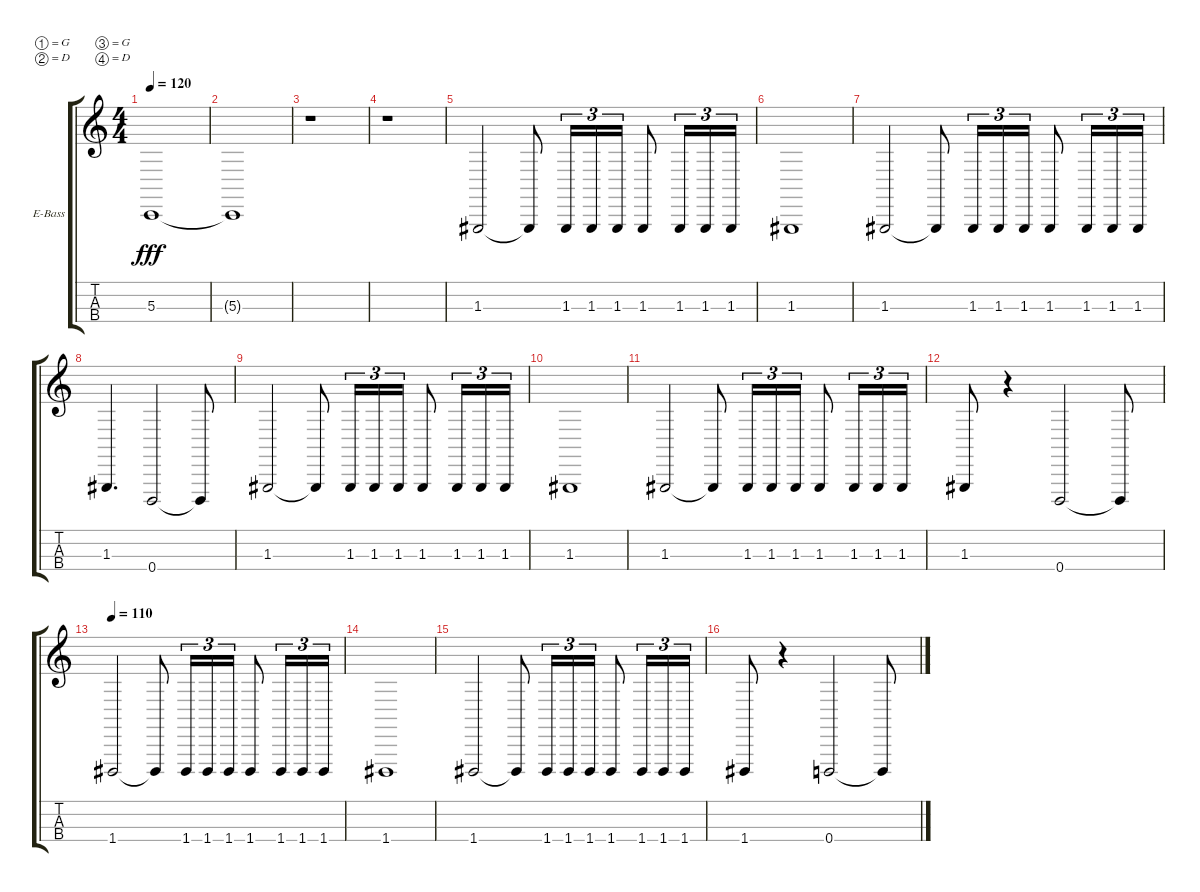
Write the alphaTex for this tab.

\bracketExtendMode groupsimilarinstruments
\firstSystemTrackNameOrientation horizontal
\otherSystemsTrackNameOrientation horizontal
\track ("James" "E-Bass") {instrument electricbassfinger}
\staff {score tabs}
\tuning (G1 D1 G0 D0)
\ts (4 4)
\tempo 120
\clef g2
\ks c
5.3{t}.1{dy fff} |
5.3{t}.1 |
r.1 |
r.1 |
1.3.2 1.3{t}.8 1.3.16{tu (3 2)} 1.3.16{tu (3 2)} 1.3.16{tu (3 2)} 1.3.8 1.3.16{tu (3 2)} 1.3.16{tu (3 2)} 1.3.16{tu (3 2)} |
1.3.1 |
1.3.2 1.3{t}.8 1.3.16{tu (3 2)} 1.3.16{tu (3 2)} 1.3.16{tu (3 2)} 1.3.8 1.3.16{tu (3 2)} 1.3.16{tu (3 2)} 1.3.16{tu (3 2)} |
1.3.4{d} 0.4.2 0.4{t}.8 |
1.3.2 1.3{t}.8 1.3.16{tu (3 2)} 1.3.16{tu (3 2)} 1.3.16{tu (3 2)} 1.3.8 1.3.16{tu (3 2)} 1.3.16{tu (3 2)} 1.3.16{tu (3 2)} |
1.3.1 |
1.3.2 1.3{t}.8 1.3.16{tu (3 2)} 1.3.16{tu (3 2)} 1.3.16{tu (3 2)} 1.3.8 1.3.16{tu (3 2)} 1.3.16{tu (3 2)} 1.3.16{tu (3 2)} |
1.3.8 r.4 0.4.2 0.4{t}.8 |
\tempo 110
1.4.2 1.4{t}.8 1.4.16{tu (3 2)} 1.4.16{tu (3 2)} 1.4.16{tu (3 2)} 1.4.8 1.4.16{tu (3 2)} 1.4.16{tu (3 2)} 1.4.16{tu (3 2)} |
1.4.1 |
1.4.2 1.4{t}.8 1.4.16{tu (3 2)} 1.4.16{tu (3 2)} 1.4.16{tu (3 2)} 1.4.8 1.4.16{tu (3 2)} 1.4.16{tu (3 2)} 1.4.16{tu (3 2)} |
1.4.8 r.4 0.4.2 0.4{t}.8
